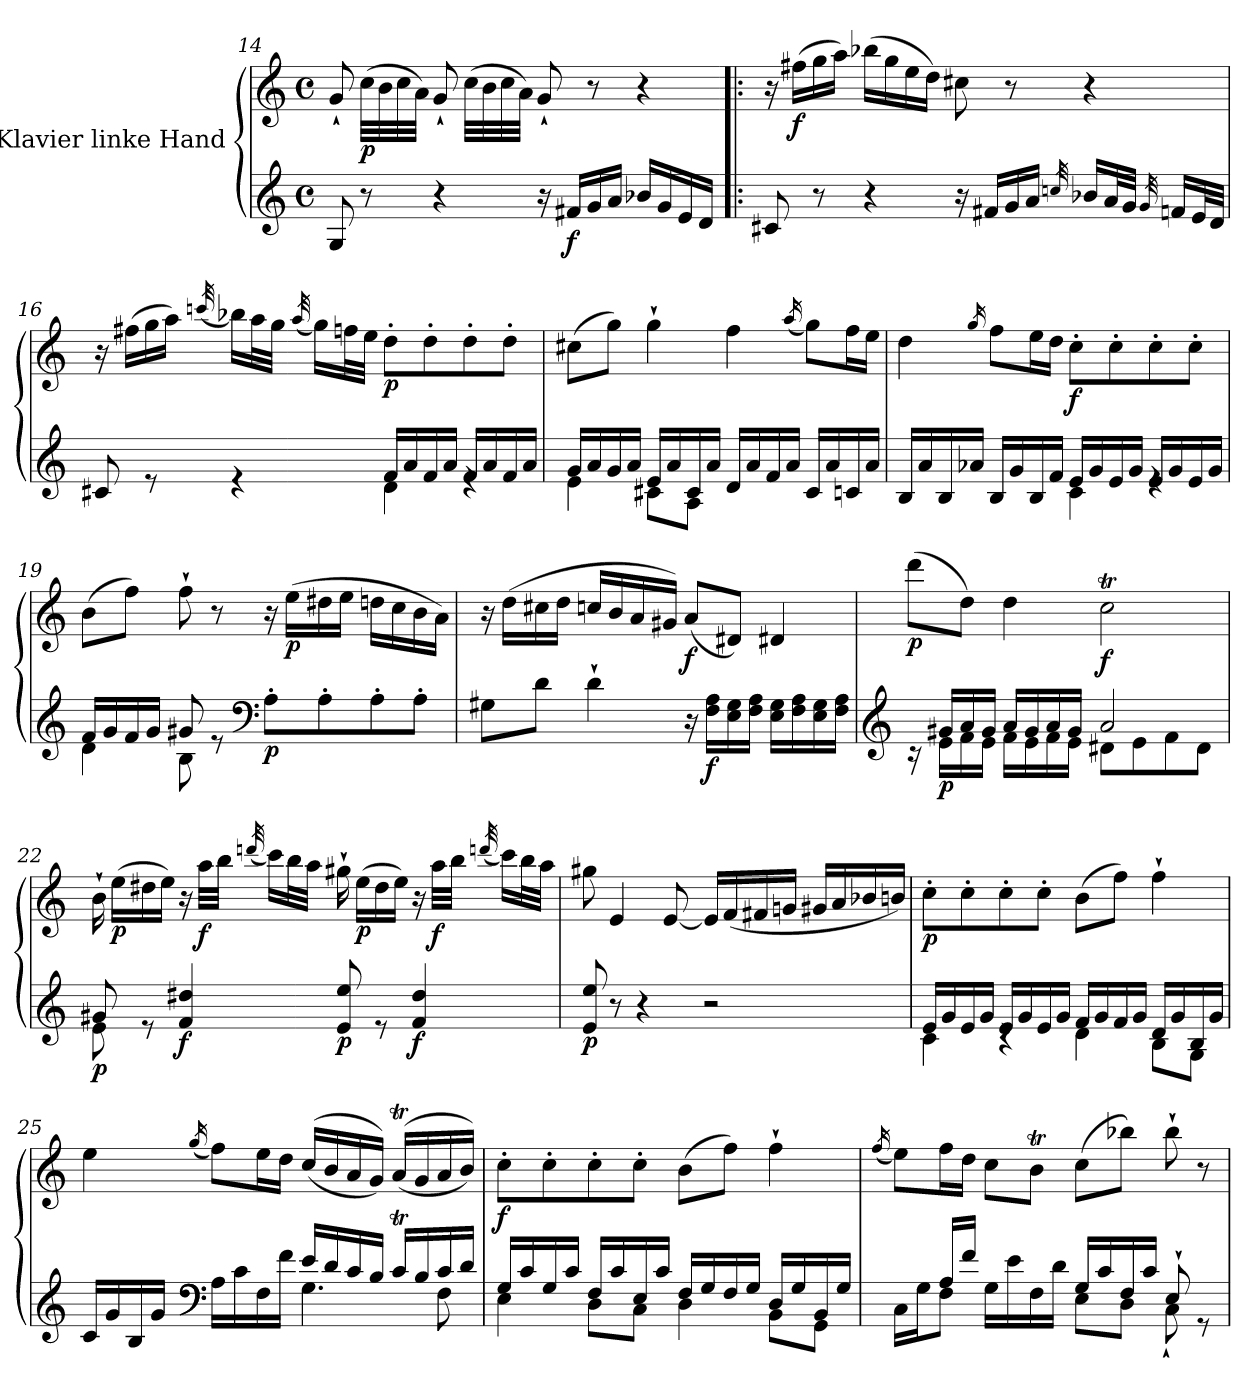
**kern	**kern	**dynam
*part1	*part1	*part1
*staff2	*staff1	*staff1/2
*I"Klavier linke Hand	*	*
!!LO:LB:g=z
*clefG2	*clefG2	*
*k[]	*k[]	*
*M4/4	*M4/4	*
*met(c)	*met(c)	*
=14X1	=14X1	=14X1
8G/	8g`/	.
!	!	!LO:DY:b
8r	(>32cc\LLL	p
.	32b\	.
.	32cc\	.
.	32a\JJJ)	.
4r	8g`/	.
.	(>32cc\LLL	.
.	32b\	.
.	32cc\	.
.	32a\JJJ)	.
16r	8g`/	.
!	!	!LO:DY:b=2
16f#X/LL	.	f
16g/	8r	.
16a/JJ	.	.
16b-X/LL	4r	.
16g/	.	.
16e/	.	.
16d/JJ	.	.
=15!|:	=15!|:	=15!|:
8c#X/	16r	.
!	!	!LO:DY:b
.	(>16ff#X\LL	f
8r	16gg\	.
.	16aa\JJ)	.
4r	(>16bb-X\LL	.
.	16gg\	.
.	16ee\	.
.	16dd\JJ)	.
16r	8cc#X\	.
16f#X/LL	.	.
16g/	8r	.
16a/JJ	.	.
32qccn/	.	.
16b-X/LL	4r	.
32a/L	.	.
32g/JJJ	.	.
32qg/	.	.
16fn/LL	.	.
32e/L	.	.
32d/JJJ	.	.
!!LO:LB:g=z
=16	=16	=16
*^	*	*
8c#X/	2ryy	16r	.
.	.	(>16ff#X\LL	.
8re	.	16gg\	.
.	.	16aa\JJ)	.
.	.	(<32qcccn/	.
4re	.	16bb-X\LL)	.
.	.	32aa\L	.
.	.	32gg\JJJ	.
.	.	(<32qaa/	.
.	.	16gg\LL)	.
.	.	32ffn\L	.
.	.	32ee\JJJ	.
!	!	!	!LO:DY:b
16f/LL	4d\	8dd'\L	p
16a/	.	.	.
16f/	.	8dd'\	.
16a/JJ	.	.	.
16f/LL	4re	8dd'\	.
16a/	.	.	.
16f/	.	8dd'\J	.
16a/JJ	.	.	.
=17	=17	=17	=17
16g/LL	4e\	(>8cc#X\L	.
16a/	.	.	.
16g/	.	8gg\J)	.
16a/JJ	.	.	.
16e/LL	8c#X\L	4gg`\	.
16a/	.	.	.
16c#/	8A\J	.	.
16a/JJ	.	.	.
16d/LL	2ryy	4ff\	.
16a/	.	.	.
16f/	.	.	.
16a/JJ	.	.	.
.	.	(<16qaa/	.
16c#/LL	.	8gg\L)	.
16a/	.	.	.
16cn/	.	16ff\L	.
16a/JJ	.	16ee\JJ	.
!!LO:LB:g=z
=18	=18	=18	=18
4ryy	16B/LL	4dd\	.
.	16a/	.	.
.	16B/	.	.
.	16a-X/JJ	.	.
.	.	16qgg/	.
4ryy	16B/LL	8ff\L	.
.	16g/	.	.
.	16B/	16ee\L	.
.	16f/JJ	16dd\JJ	.
!	!	!	!LO:DY:b
16e/LL	4c\	8cc'\L	f
16g/	.	.	.
16e/	.	8cc'\	.
16g/JJ	.	.	.
16e/LL	4re	8cc'\	.
16g/	.	.	.
16e/	.	8cc'\J	.
16g/JJ	.	.	.
=19	=19	=19	=19
16f/LL	4d\	(>8b\L	.
16g/	.	.	.
16f/	.	8ff\J)	.
16g/JJ	.	.	.
8g#X/	8B\	8ff`\	.
8re	2ryy	8r	.
*clefF4	*	*	*
!	!	!	!LO:DY:b=2
8A'\L	.	16r	p
!	!	!	!LO:DY:b
.	.	(>16ee\LL	p
8A'\	.	16dd#X\	.
.	.	16ee\JJ	.
8A'\	.	16ddn\LL	.
.	.	16cc\	.
8A'\J	8ryy	16b\	.
.	.	16a\JJ)	.
*v	*v	*	*
!!LO:LB:g=z
=20	=20	=20
8G#X\L	16r	.
.	(>16dd\LL	.
8d\J	16cc#X\	.
.	16dd\JJ	.
4d`\	16ccn/LL	.
.	16b/	.
.	16a/	.
.	16g#X/JJ)	.
!	!	!LO:DY:b
16r	(<8a/L	f
!	!	!LO:DY:b=2
16F\ 16A\LL	.	f
16E\ 16G#\	8d#X/J)	.
16F\ 16A\JJ	.	.
16E\ 16G#\LL	4d#X/	.
16F\ 16A\	.	.
16E\ 16G#\	.	.
16F\ 16A\JJ	.	.
=21	=21	=21
*clefG2	*	*
*^	*	*
!	!	!	!LO:DY:b
16rc	16ryy	(>8ddd\L	p
!	!	!	!LO:DY:b=2
16g#X/LL	16e\LL	.	p
16a/	16f\	8dd\J)	.
16g#/JJ	16e\JJ	.	.
16a/LL	16f\LL	4dd\	.
16g#/	16e\	.	.
16a/	16f\	.	.
16g#/JJ	16e\JJ	.	.
!	!	!	!LO:DY:b
2a/	8d#X\L	2ccT\	f
.	8e\	.	.
.	8f\	.	.
.	8d#\J	.	.
!!LO:PB:g=z
=22	=22	=22	=22
!	!	!	!LO:DY:b=2
8g#X/	8e\	16b`\	p
!	!	!	!LO:DY:b
.	.	(>16ee\LL	p
8re	2..ryy	16dd#X\	.
.	.	16ee\JJ)	.
!	!	!	!LO:DY:b=2
4f/ 4dd#X/	.	16r	f
!	!	!	!LO:DY:b
.	.	32aa\LLL	f
.	.	32bb\JJJ	.
.	.	(<32qdddn/	.
.	.	16ccc\LL)	.
.	.	32bb\L	.
.	.	32aa\JJJ	.
!	!	!	!LO:DY:b=2
8e/ 8ee/	.	16gg#X`\	p
!	!	!	!LO:DY:b
.	.	(>16ee\LL	p
8re	.	16dd#\	.
.	.	16ee\JJ)	.
!	!	!	!LO:DY:b=2
4f/ 4dd#/	.	16r	f
!	!	!	!LO:DY:b
.	.	32aa\LLL	f
.	.	32bb\JJJ	.
.	.	(<32qdddn/	.
.	.	16ccc\LL)	.
.	.	32bb\L	.
.	.	32aa\JJJ	.
*v	*v	*	*
=23	=23	=23
!	!	!LO:DY:b=2
8e/ 8ee/	8gg#X\	p
8r	4e/	.
4r	.	.
.	[8e/	.
2r	16e/LL]	.
.	(<16f/	.
.	16f#X/	.
.	16gn/JJ	.
.	16g#X/LL	.
.	16a/	.
.	16b-X/	.
.	16bn/JJ)	.
!!LO:LB:g=z
=24	=24	=24
*^	*	*
!	!	!	!LO:DY:b
16e/LL	4c\	8cc'\L	p
16g/	.	.	.
16e/	.	8cc'\	.
16g/JJ	.	.	.
16e/LL	4rc	8cc'\	.
16g/	.	.	.
16e/	.	8cc'\J	.
16g/JJ	.	.	.
16f/LL	4d\	(>8b\L	.
16g/	.	.	.
16f/	.	8ff\J)	.
16g/JJ	.	.	.
16d/LL	8B\L	4ff`\	.
16g/	.	.	.
16B/	8G\J	.	.
16g/JJ	.	.	.
=25	=25	=25	=25
4ryy	16c/LL	4ee\	.
.	16g/	.	.
.	16B/	.	.
.	16g/JJ	.	.
*clefF4	*	*	*
.	.	(<16qgg/	.
16A\LL	4ryy	8ff\L)	.
16c\	.	.	.
16F\	.	16ee\L	.
16f\JJ	.	16dd\JJ	.
16e/LL	4.G\	(<(<16cc/LL	.
16d/	.	16b/	.
16c/	.	16a/	.
16B/JJ	.	16g/JJ))	.
16cT/LL	.	(<(<16aT/LL	.
16B/	.	16g/	.
16c/	8F\	16a/	.
16d/JJ	.	16b/JJ))	.
!!LO:LB:g=z
=26	=26	=26	=26
!	!	!	!LO:DY:b
16G/LL	4E\	8cc'\L	f
16c/	.	.	.
16G/	.	8cc'\	.
16c/JJ	.	.	.
16F/LL	8D\L	8cc'\	.
16c/	.	.	.
16E/	8C\J	8cc'\J	.
16c/JJ	.	.	.
16F/LL	4D\	(>8b\L	.
16G/	.	.	.
16F/	.	8ff\J)	.
16G/JJ	.	.	.
16D/LL	8BB\L	4ff`\	.
16G/	.	.	.
16BB/	8GG\J	.	.
16G/JJ	.	.	.
=27	=27	=27	=27
.	.	(<16qff/	.
8ryy	16C\LL	8ee\L)	.
.	16G\J	.	.
16A/LL	8F\J	16ff\L	.
16f/JJ	.	16dd\JJ	.
16G\LL	4ryy	8cc\L	.
16e\	.	.	.
16F\	.	8bt\J	.
16d\JJ	.	.	.
16G/LL	8E\L	(>8cc\L	.
16c/	.	.	.
16F/	8D\J	8bb-X\J)	.
16c/JJ	.	.	.
8E`/	8C`\	8bb-`\	.
8rGG	8ryy	8r	.
*v	*v	*	*
=	=	=
*-	*-	*-
